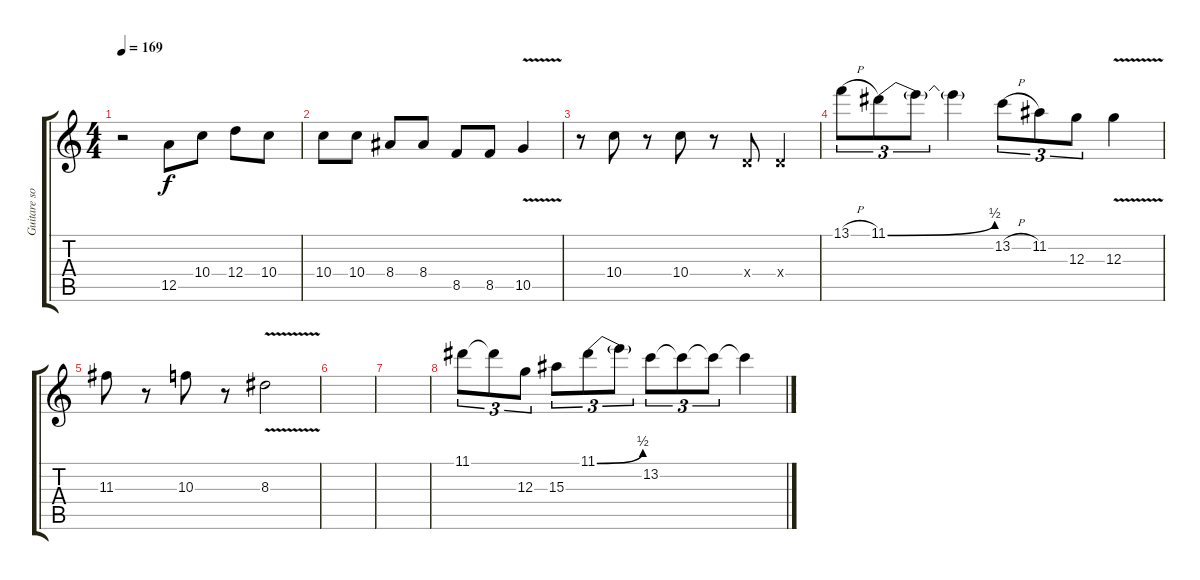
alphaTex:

\track ("Guitare solo" "Guitare so") {instrument overdrivenguitar}
\staff {score tabs}
\tuning (E4 B3 G3 D3 A2 E2) {hide}
\ts (4 4)
\tempo 169
\clef g2
\ks c
r.2{dy f} 12.5.8 10.4.8 12.4.8 10.4.8 |
10.4.8 10.4.8 8.4.8 8.4.8 8.5.8 8.5.8 10.5{v}.4 |
r.8 10.4.8 r.8 10.4.8 r.8 0.4{x}.8 0.4{x}.4 |
13.1{h}.8{tu (3 2)} 11.1{be (bend 0 0 60 2)}.8{tu (3 2)} 11.1{t}.8{tu (3 2)} 11.1{t}.4 13.2{h}.8{tu (3 2)} 11.2.8{tu (3 2)} 12.3.8{tu (3 2)} 12.3{v}.4 |
11.3.8 r.8 10.3.8 r.8 8.3{v}.2 |
|
|
11.1.8{tu (3 2)} 11.1{t}.8{tu (3 2)} 12.3.8{tu (3 2)} 15.3.8{tu (3 2)} 11.1{be (bend 0 0 60 2)}.8{tu (3 2)} 11.1{t}.8{tu (3 2)} 13.2.8{tu (3 2)} 13.2{t}.8{tu (3 2)} 13.2{t}.8{tu (3 2)} 13.2{t}.4
